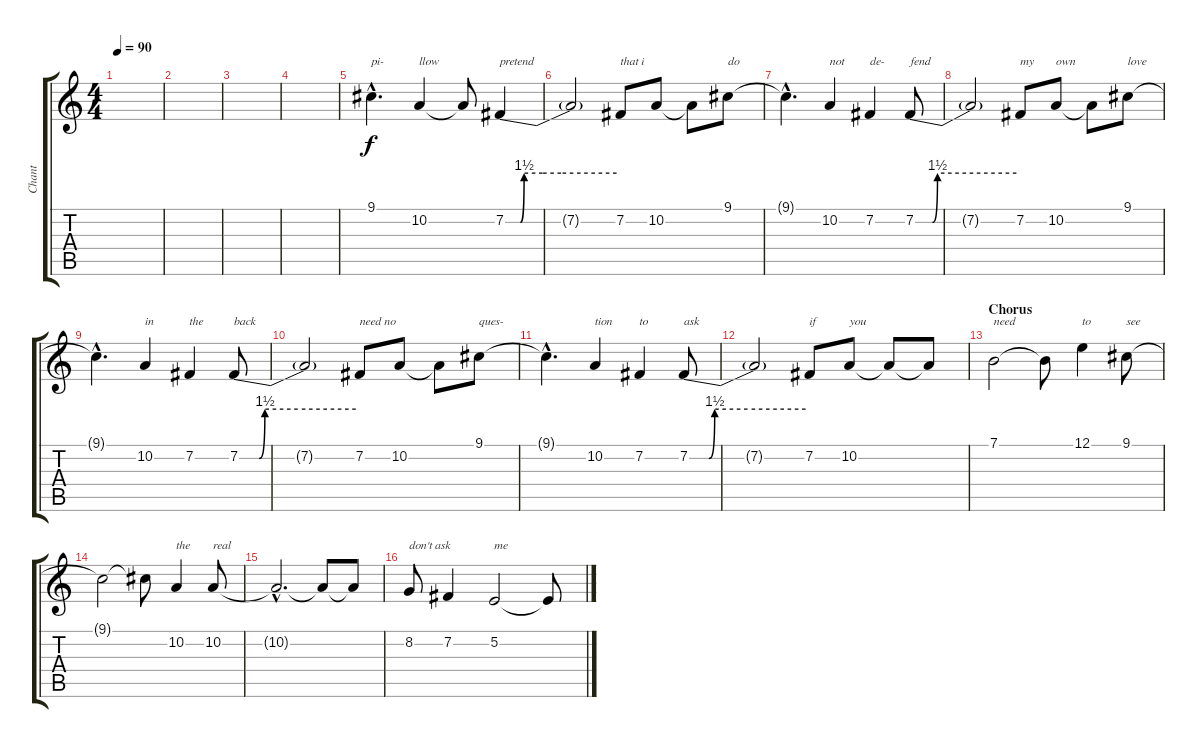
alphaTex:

\track ("Chant" "Chant") {instrument accordion}
\staff {score tabs}
\tuning (E4 B3 G3 D3 A2 E2) {hide}
\ts (4 4)
\tempo 90
\clef g2
\ks c
|
|
|
|
9.1{hac}.4{d txt "pi-"} 10.2.4{txt "llow"} 10.2{t}.8 7.2{be (custom 0 0 8 0 10 6 20 6 30 6 60 6)}.4{txt "pretend"} |
7.2{t}.2 7.2.8{txt "that i"} 10.2.8 10.2{t}.8 9.1.8{txt "do"} |
9.1{hac t}.4{d} 10.2.4{txt "not"} 7.2.4{txt "de-"} 7.2{be (custom 0 0 10 0 13 6 30 6 60 6)}.8{txt "fend"} |
7.2{t}.2 7.2.8{txt "my"} 10.2.8{txt "own"} 10.2{t}.8 9.1.8{txt "love"} |
9.1{hac t}.4{d} 10.2.4{txt "in"} 7.2.4{txt "the"} 7.2{be (custom 0 0 10 0 13 6 30 6 60 6)}.8{txt "back"} |
7.2{t}.2 7.2.8{txt "need no"} 10.2.8 10.2{t}.8 9.1.8{txt "ques-"} |
9.1{hac t}.4{d} 10.2.4{txt "tion"} 7.2.4{txt "to"} 7.2{be (custom 0 0 10 0 13 6 30 6 60 6)}.8{txt "ask"} |
7.2{t}.2 7.2.8{txt "if"} 10.2.8{txt "you"} 10.2{t}.8 10.2{t}.8 |
\section ("" "Chorus")
7.1.2{txt "need"} 7.1{t}.8 12.1.4{txt "to"} 9.1.8{txt "see"} |
9.1{t}.2 9.1{t}.8 10.2.4{txt "the"} 10.2.8{txt "real"} |
10.2{hac t}.2{d} 10.2{t}.8 10.2{t}.8 |
8.2.8{txt "don't ask"} 7.2.4 5.2.2{txt "me"} 5.2{t}.8
